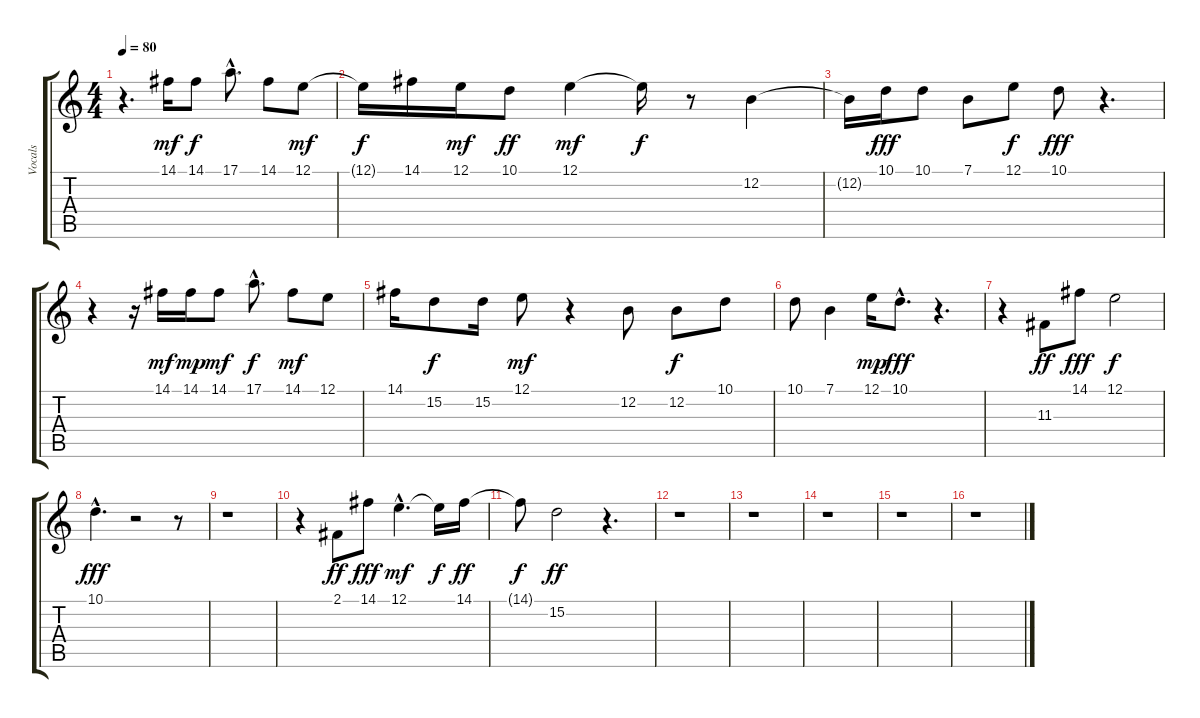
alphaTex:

\track ("Vocals              " "Vocals    ") {instrument percussiveorgan}
\staff {score tabs}
\tuning (E4 B3 G3 D3 A2 E2) {hide}
\ts (4 4)
\tempo 80
\clef g2
\ks c
r.4{d dy f} 14.1.16{dy mf} 14.1.8{dy f} 17.1{hac}.8{d} 14.1.8 12.1.8{dy mf} |
12.1{t}.16{dy f} 14.1.16 12.1.16{dy mf} 10.1.8{dy ff} 12.1.4{dy mf} 12.1{t}.16{dy f} r.8 12.2.4 |
12.2{t}.16 10.1.16{dy fff} 10.1.8 7.1.8 12.1.8{dy f} 10.1.8{dy fff} r.4{d} |
r.4 r.16 14.1.16{dy mf} 14.1.16{dy mp} 14.1.8{dy mf} 17.1{hac}.8{d dy f} 14.1.8{dy mf} 12.1.8 |
14.1.16 15.2.8{dy f} 15.2.16 12.1.8{dy mf} r.4 12.2.8 12.2.8{dy f} 10.1.8 |
10.1.8 7.1.4 12.1.16{dy mp} 10.1{hac}.8{d dy fff} r.4{d} |
r.4 11.3.8{dy ff} 14.1.8{dy fff} 12.1.2{dy f} |
10.1{hac}.4{d dy fff} r.2 r.8 |
r.1 |
r.4 2.1.8{dy ff} 14.1.8{dy fff} 12.1{hac}.4{d dy mf} 12.1{t}.16{dy f} 14.1.16{dy ff} |
14.1{t}.8{dy f} 15.2.2{dy ff} r.4{d} |
r.1 |
r.1 |
r.1 |
r.1 |
r.1
